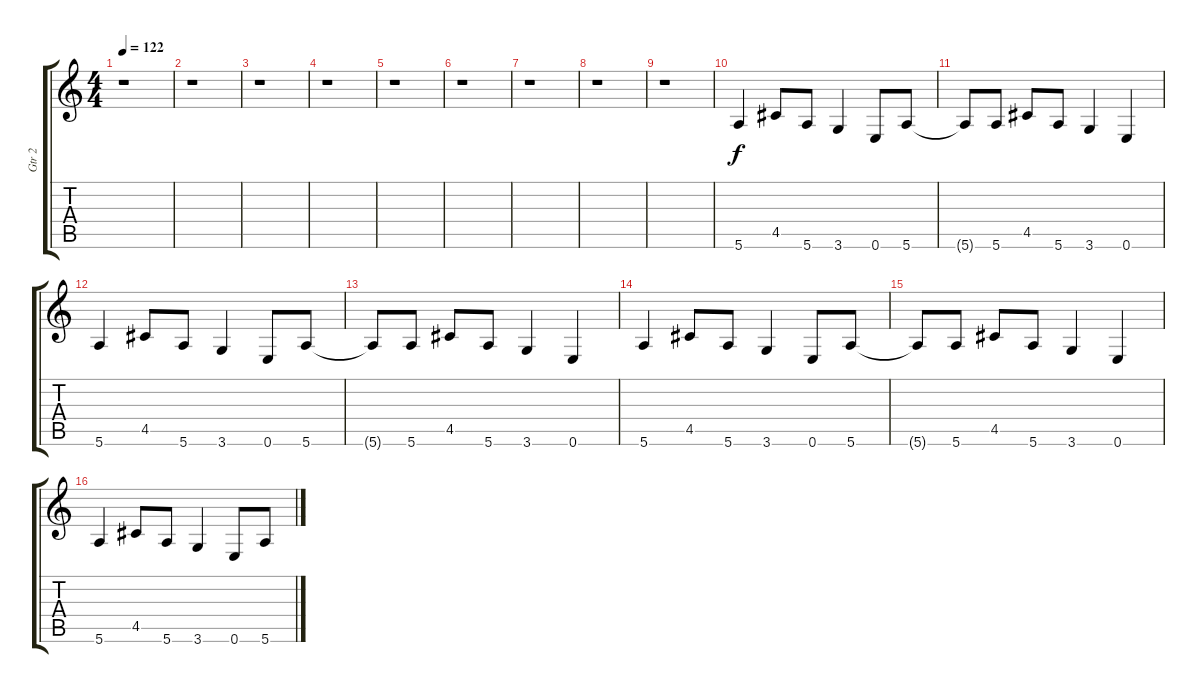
\track ("Gtr 2" "Gtr 2") {instrument overdrivenguitar}
\staff {score tabs}
\tuning (E4 B3 G3 D3 A2 E2) {hide}
\ts (4 4)
\tempo 122
\clef g2
\ks c
r.1{dy f} |
r.1 |
r.1 |
r.1 |
r.1 |
r.1 |
r.1 |
r.1 |
r.1 |
5.6.4 4.5.8 5.6.8 3.6.4 0.6.8 5.6.8 |
5.6{t}.8 5.6.8 4.5.8 5.6.8 3.6.4 0.6.4 |
5.6.4 4.5.8 5.6.8 3.6.4 0.6.8 5.6.8 |
5.6{t}.8 5.6.8 4.5.8 5.6.8 3.6.4 0.6.4 |
5.6.4 4.5.8 5.6.8 3.6.4 0.6.8 5.6.8 |
5.6{t}.8 5.6.8 4.5.8 5.6.8 3.6.4 0.6.4 |
5.6.4 4.5.8 5.6.8 3.6.4 0.6.8 5.6.8
